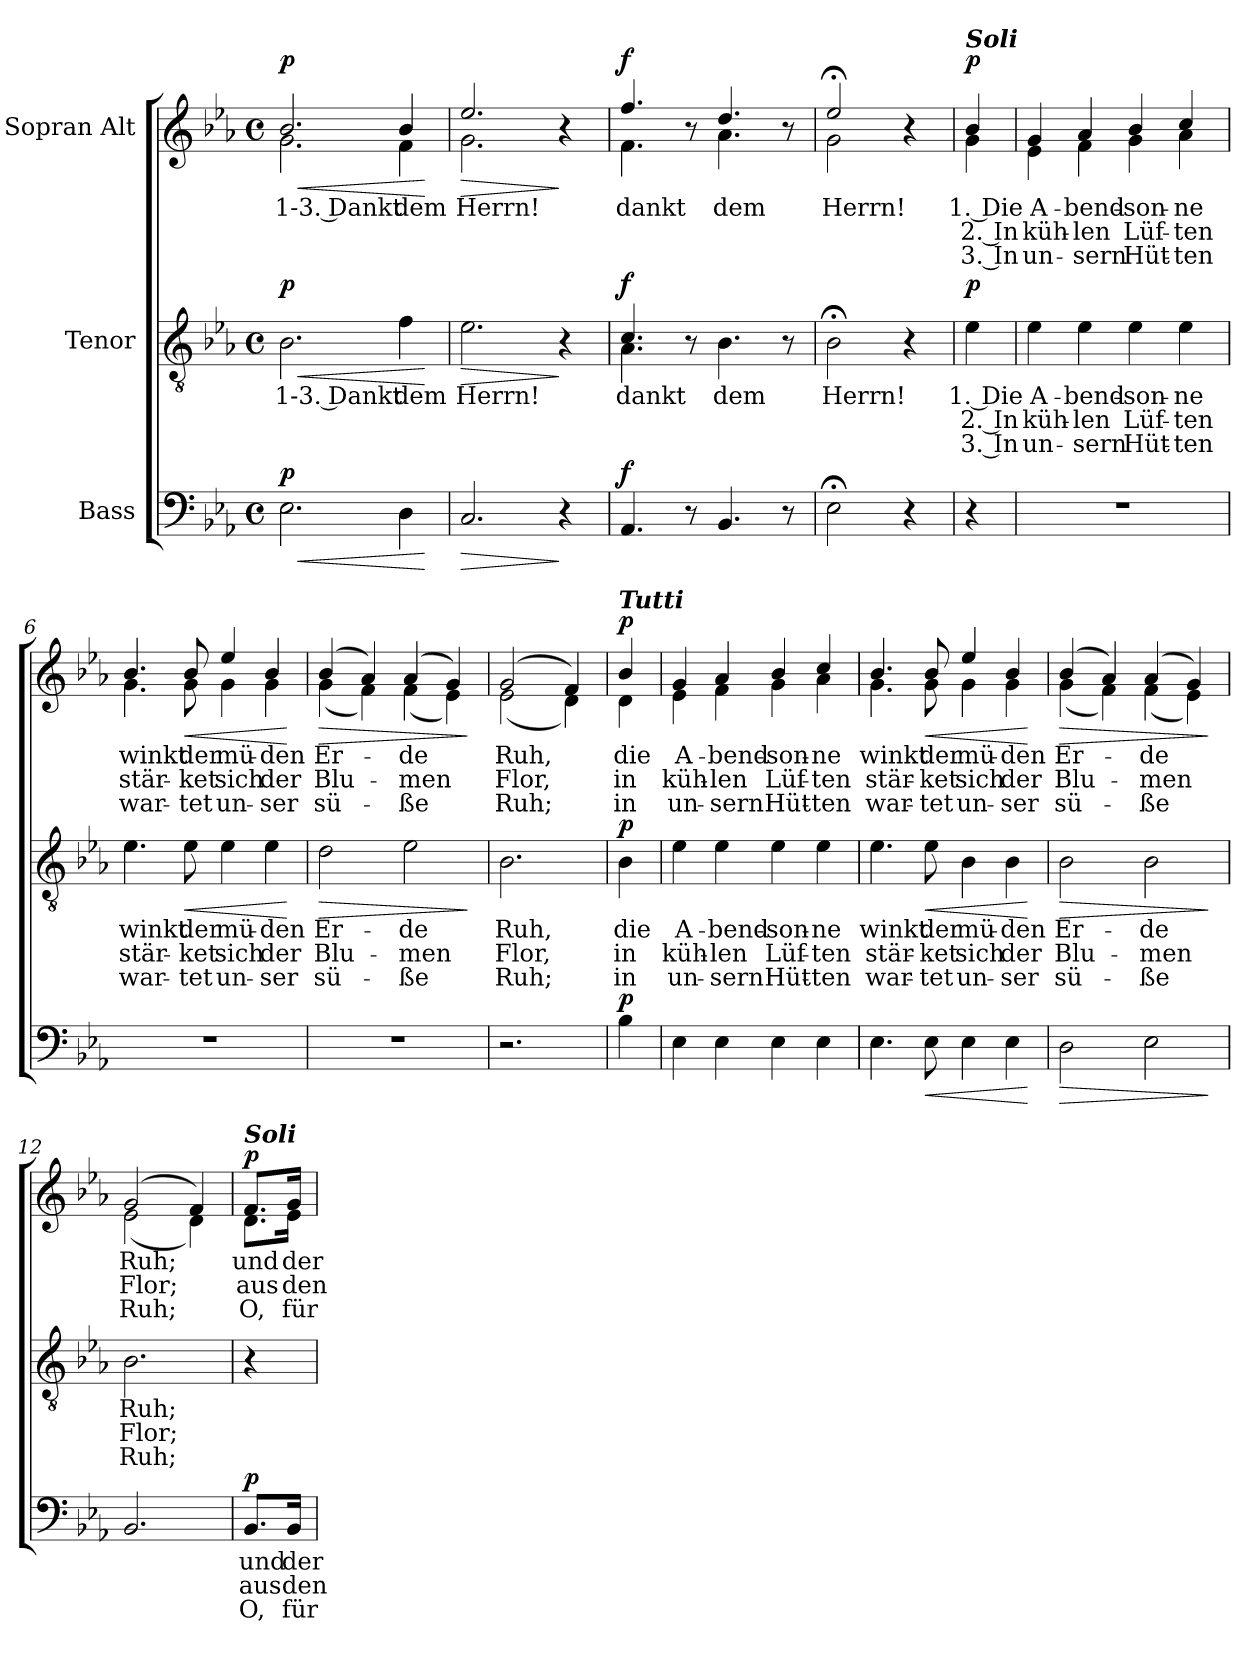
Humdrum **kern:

**kern	**text	**text	**text	**dynam	**kern	**text	**text	**text	**dynam	**kern	**text	**text	**text	**dynam
*part3	*part3	*part3	*part3	*part3	*part2	*part2	*part2	*part2	*part2	*part1	*part1	*part1	*part1	*part1
*staff3	*staff3	*staff3	*staff3	*staff3	*staff2	*staff2	*staff2	*staff2	*staff2	*staff1	*staff1	*staff1	*staff1	*staff1
*I"Bass	*	*	*	*	*I"Tenor	*	*	*	*	*I"Sopran Alt	*	*	*	*
*clefF4	*	*	*	*	*clefGv2	*	*	*	*	*clefG2	*	*	*	*
*k[b-e-a-]	*	*	*	*	*k[b-e-a-]	*	*	*	*	*k[b-e-a-]	*	*	*	*
*M4/4	*	*	*	*	*M4/4	*	*	*	*	*M4/4	*	*	*	*
*met(c)	*	*	*	*	*met(c)	*	*	*	*	*met(c)	*	*	*	*
=1	=1	=1	=1	=1	=1	=1	=1	=1	=1	=1	=1	=1	=1	=1
!	!	!	!	!	!	!	!	!	!	!LO:TX:a:B:t=Feierlich, langsam	!	!	!	!
!	!	!	!	!LO:HP:b	!	!LO:LY:b	!	!	!LO:HP:b	!	!LO:LY:b	!	!	!LO:HP:b
*	*	*	*	*	*	*	*	*	*	*^	*	*	*	*
!	!	!	!	!LO:DY:n=1:a	!	!	!	!	!LO:DY:n=1:a	!	!	!	!	!	!LO:DY:n=1:a
2.E-\	.	.	.	< p	2.B-\	1-3. Dankt	.	.	< p	2.b-/	2.g\	1-3. Dankt	.	.	< p
!	!	!	!	!	!	!LO:LY:b	!	!	!	!	!	!LO:LY:b	!	!	!
4D\	.	.	.	.	4f\	dem	.	.	.	4b-/	4f\	dem	.	.	.
*	*	*	*	*	*	*	*	*	*	*v	*v	*	*	*	*
.	.	.	.	[	.	.	.	.	[	.	.	.	.	[
=2	=2	=2	=2	=2	=2	=2	=2	=2	=2	=2	=2	=2	=2	=2
!	!	!	!	!LO:HP:b	!	!LO:LY:b	!	!	!LO:HP:b	!	!LO:LY:b	!	!	!LO:HP:b
*	*	*	*	*	*	*	*	*	*	*^	*	*	*	*
2.C/	.	.	.	>	2.e-\	Herrn!	.	.	>	2.ee-/	2.g\	Herrn!	.	.	>
4r	.	.	.	]	4r	.	.	.	]	4r	4ryy	.	.	.	]
=3	=3	=3	=3	=3	=3	=3	=3	=3	=3	=3	=3	=3	=3	=3	=3
!	!	!	!	!LO:DY:a	!	!LO:LY:b	!	!	!LO:DY:a	!	!	!LO:LY:b	!	!	!LO:DY:a
*	*	*	*	*	*^	*	*	*	*	*	*	*	*	*	*
4.AA-/	.	.	.	f	4.c/	4.A-\	dankt	.	.	f	4.ff/	4.f\	dankt	.	.	f
8r	.	.	.	.	8r	8ryy	.	.	.	.	8r	8ryy	.	.	.	.
!	!	!	!	!	!	!	!LO:LY:b	!	!	!	!	!	!LO:LY:b	!	!	!
4.BB-/	.	.	.	.	4.B-\	4.ryy	dem	.	.	.	4.dd/	4.a-\	dem	.	.	.
8r	.	.	.	.	8r	8ryy	.	.	.	.	8r	8ryy	.	.	.	.
=4	=4	=4	=4	=4	=4	=4	=4	=4	=4	=4	=4	=4	=4	=4	=4	=4
!	!	!	!	!	!	!	!LO:LY:b	!	!	!	!	!	!LO:LY:b	!	!	!
*	*	*	*	*	*v	*v	*	*	*	*	*	*	*	*	*	*
2E-;<\	.	.	.	.	2B-;<\	Herrn!	.	.	.	2ee-;</	2g\	Herrn!	.	.	.
4r	.	.	.	.	4r	.	.	.	.	4r	4ryy	.	.	.	.
!!LO:LB:g=z	!!
=4X1	=4X1	=4X1	=4X1	=4X1	=4X1	=4X1	=4X1	=4X1	=4X1	=4X1	=4X1	=4X1	=4X1	=4X1	=4X1
!	!	!	!	!	!	!	!	!	!	!LO:TX:a:Bi:t=Soli	!	!	!	!	!
!	!	!	!	!	!	!LO:LY:b	!LO:LY:b	!LO:LY:b	!LO:DY:a	!	!	!LO:LY:b	!LO:LY:b	!LO:LY:b	!LO:DY:a
4r	.	.	.	.	4e-\	1. Die	2. In	3. In	p	4b-/	4g\	1. Die	2. In	3. In	p
=5	=5	=5	=5	=5	=5	=5	=5	=5	=5	=5	=5	=5	=5	=5	=5
!	!	!	!	!	!	!LO:LY:b	!LO:LY:b	!LO:LY:b	!	!	!	!LO:LY:b	!LO:LY:b	!LO:LY:b	!
1r	.	.	.	.	4e-\	A-	küh-	un-	.	4g/	4e-\	A-	küh-	un-	.
!	!	!	!	!	!	!LO:LY:b	!LO:LY:b	!LO:LY:b	!	!	!	!LO:LY:b	!LO:LY:b	!LO:LY:b	!
.	.	.	.	.	4e-\	-bend-	-len	-sern	.	4a-/	4f\	-bend-	-len	-sern	.
!	!	!	!	!	!	!LO:LY:b	!LO:LY:b	!LO:LY:b	!	!	!	!LO:LY:b	!LO:LY:b	!LO:LY:b	!
.	.	.	.	.	4e-\	-son-	Lüf-	Hüt-	.	4b-/	4g\	-son-	Lüf-	Hüt-	.
!	!	!	!	!	!	!LO:LY:b	!LO:LY:b	!LO:LY:b	!	!	!	!LO:LY:b	!LO:LY:b	!LO:LY:b	!
.	.	.	.	.	4e-\	-ne	-ten	-ten	.	4cc/	4a-\	-ne	-ten	-ten	.
=6	=6	=6	=6	=6	=6	=6	=6	=6	=6	=6	=6	=6	=6	=6	=6
!	!	!	!	!	!	!LO:LY:b	!LO:LY:b	!LO:LY:b	!	!	!	!LO:LY:b	!LO:LY:b	!LO:LY:b	!
1r	.	.	.	.	4.e-\	winkt	stär-	war-	.	4.b-/	4.g\	winkt	stär-	war-	.
!	!	!	!	!	!	!LO:LY:b	!LO:LY:b	!LO:LY:b	!LO:HP:b	!	!	!LO:LY:b	!LO:LY:b	!LO:LY:b	!LO:HP:b
.	.	.	.	.	8e-\	der	-ket	-tet	<	8b-/	8g\	der	-ket	-tet	<
!	!	!	!	!	!	!LO:LY:b	!LO:LY:b	!LO:LY:b	!	!	!	!LO:LY:b	!LO:LY:b	!LO:LY:b	!
.	.	.	.	.	4e-\	mü-	sich	un-	.	4ee-/	4g\	mü-	sich	un-	.
!	!	!	!	!	!	!LO:LY:b	!LO:LY:b	!LO:LY:b	!	!	!	!LO:LY:b	!LO:LY:b	!LO:LY:b	!
.	.	.	.	.	4e-\	-den	der	-ser	.	4b-/	4g\	-den	der	-ser	.
*	*	*	*	*	*	*	*	*	*	*v	*v	*	*	*	*
.	.	.	.	.	.	.	.	.	[	.	.	.	.	[
=7	=7	=7	=7	=7	=7	=7	=7	=7	=7	=7	=7	=7	=7	=7
!	!	!	!	!	!	!LO:LY:b	!LO:LY:b	!LO:LY:b	!LO:HP:b	!	!LO:LY:b	!LO:LY:b	!LO:LY:b	!LO:HP:b
*	*	*	*	*	*	*	*	*	*	*^	*	*	*	*
1r	.	.	.	.	2d\	Er-	Blu-	sü-	>	(4b-/	(4g\	Er-	Blu-	sü-	>
.	.	.	.	.	.	.	.	.	.	4a-/)	4f\)	.	.	.	.
!	!	!	!	!	!	!LO:LY:b	!LO:LY:b	!LO:LY:b	!	!	!	!LO:LY:b	!LO:LY:b	!LO:LY:b	!
.	.	.	.	.	2e-\	-de	-men	-ße	.	(4a-/	(4f\	-de	-men	-ße	.
.	.	.	.	.	.	.	.	.	.	4g/)	4e-\)	.	.	.	.
*	*	*	*	*	*	*	*	*	*	*v	*v	*	*	*	*
.	.	.	.	.	.	.	.	.	]	.	.	.	.	]
=8	=8	=8	=8	=8	=8	=8	=8	=8	=8	=8	=8	=8	=8	=8
!	!	!	!	!	!	!LO:LY:b	!LO:LY:b	!LO:LY:b	!	!	!LO:LY:b	!LO:LY:b	!LO:LY:b	!
*	*	*	*	*	*	*	*	*	*	*^	*	*	*	*
2.r	.	.	.	.	2.B-\	Ruh,	Flor,	Ruh;	.	(2g/	(2e-\	Ruh,	Flor,	Ruh;	.
.	.	.	.	.	.	.	.	.	.	4f/)	4d\)	.	.	.	.
!!LO:LB:g=z	!!
=8X2	=8X2	=8X2	=8X2	=8X2	=8X2	=8X2	=8X2	=8X2	=8X2	=8X2	=8X2	=8X2	=8X2	=8X2	=8X2
!	!	!	!	!	!	!	!	!	!	!LO:TX:a:Bi:t=Tutti	!	!	!	!	!
!	!	!	!	!LO:DY:a	!	!LO:LY:b	!LO:LY:b	!LO:LY:b	!LO:DY:a	!	!	!LO:LY:b	!LO:LY:b	!LO:LY:b	!LO:DY:a
4B-\	.	.	.	p	4B-\	die	in	in	p	4b-/	4d\	die	in	in	p
=9	=9	=9	=9	=9	=9	=9	=9	=9	=9	=9	=9	=9	=9	=9	=9
!	!	!	!	!	!	!LO:LY:b	!LO:LY:b	!LO:LY:b	!	!	!	!LO:LY:b	!LO:LY:b	!LO:LY:b	!
4E-\	.	.	.	.	4e-\	A-	küh-	un-	.	4g/	4e-\	A-	küh-	un-	.
!	!	!	!	!	!	!LO:LY:b	!LO:LY:b	!LO:LY:b	!	!	!	!LO:LY:b	!LO:LY:b	!LO:LY:b	!
4E-\	.	.	.	.	4e-\	-bend-	-len	-sern	.	4a-/	4f\	-bend-	-len	-sern	.
!	!	!	!	!	!	!LO:LY:b	!LO:LY:b	!LO:LY:b	!	!	!	!LO:LY:b	!LO:LY:b	!LO:LY:b	!
4E-\	.	.	.	.	4e-\	-son-	Lüf-	Hüt-	.	4b-/	4g\	-son-	Lüf-	Hüt-	.
!	!	!	!	!	!	!LO:LY:b	!LO:LY:b	!LO:LY:b	!	!	!	!LO:LY:b	!LO:LY:b	!LO:LY:b	!
4E-\	.	.	.	.	4e-\	-ne	-ten	-ten	.	4cc/	4a-\	-ne	-ten	-ten	.
=10	=10	=10	=10	=10	=10	=10	=10	=10	=10	=10	=10	=10	=10	=10	=10
!	!	!	!	!	!	!LO:LY:b	!LO:LY:b	!LO:LY:b	!	!	!	!LO:LY:b	!LO:LY:b	!LO:LY:b	!
4.E-\	.	.	.	.	4.e-\	winkt	stär-	war-	.	4.b-/	4.g\	winkt	stär-	war-	.
!	!	!	!	!LO:HP:b	!	!LO:LY:b	!LO:LY:b	!LO:LY:b	!LO:HP:b	!	!	!LO:LY:b	!LO:LY:b	!LO:LY:b	!LO:HP:b
8E-\	.	.	.	<	8e-\	der	-ket	-tet	<	8b-/	8g\	der	-ket	-tet	<
!	!	!	!	!	!	!LO:LY:b	!LO:LY:b	!LO:LY:b	!	!	!	!LO:LY:b	!LO:LY:b	!LO:LY:b	!
4E-\	.	.	.	.	4B-\	mü-	sich	un-	.	4ee-/	4g\	mü-	sich	un-	.
!	!	!	!	!	!	!LO:LY:b	!LO:LY:b	!LO:LY:b	!	!	!	!LO:LY:b	!LO:LY:b	!LO:LY:b	!
4E-\	.	.	.	.	4B-\	-den	der	-ser	.	4b-/	4g\	-den	der	-ser	.
*	*	*	*	*	*	*	*	*	*	*v	*v	*	*	*	*
.	.	.	.	[	.	.	.	.	[	.	.	.	.	[
=11	=11	=11	=11	=11	=11	=11	=11	=11	=11	=11	=11	=11	=11	=11
!	!	!	!	!LO:HP:b	!	!LO:LY:b	!LO:LY:b	!LO:LY:b	!LO:HP:b	!	!LO:LY:b	!LO:LY:b	!LO:LY:b	!LO:HP:b
*	*	*	*	*	*	*	*	*	*	*^	*	*	*	*
2D\	.	.	.	>	2B-\	Er-	Blu-	sü-	>	(4b-/	(4g\	Er-	Blu-	sü-	>
.	.	.	.	.	.	.	.	.	.	4a-/)	4f\)	.	.	.	.
!	!	!	!	!	!	!LO:LY:b	!LO:LY:b	!LO:LY:b	!	!	!	!LO:LY:b	!LO:LY:b	!LO:LY:b	!
2E-\	.	.	.	.	2B-\	-de	-men	-ße	.	(4a-/	(4f\	-de	-men	-ße	.
.	.	.	.	.	.	.	.	.	.	4g/)	4e-\)	.	.	.	.
*	*	*	*	*	*	*	*	*	*	*v	*v	*	*	*	*
.	.	.	.	]	.	.	.	.	]	.	.	.	.	]
=12	=12	=12	=12	=12	=12	=12	=12	=12	=12	=12	=12	=12	=12	=12
!	!	!	!	!	!	!LO:LY:b	!LO:LY:b	!LO:LY:b	!	!	!LO:LY:b	!LO:LY:b	!LO:LY:b	!
*	*	*	*	*	*	*	*	*	*	*^	*	*	*	*
2.BB-/	.	.	.	.	2.B-\	Ruh;	Flor;	Ruh;	.	(2g/	(2e-\	Ruh;	Flor;	Ruh;	.
.	.	.	.	.	.	.	.	.	.	4f/)	4d\)	.	.	.	.
!!LO:PB:g=z	!!
=12X3	=12X3	=12X3	=12X3	=12X3	=12X3	=12X3	=12X3	=12X3	=12X3	=12X3	=12X3	=12X3	=12X3	=12X3	=12X3
!	!	!	!	!	!	!	!	!	!	!LO:TX:a:Bi:t=Soli	!	!	!	!	!
!	!LO:LY:b	!LO:LY:b	!LO:LY:b	!LO:DY:a	!	!	!	!	!	!	!	!LO:LY:b	!LO:LY:b	!LO:LY:b	!LO:DY:a
8.BB-/L	und	aus	O,	p	4r	.	.	.	.	8.f/L	8.d\L	und	aus	O,	p
!	!LO:LY:b	!LO:LY:b	!LO:LY:b	!	!	!	!	!	!	!	!	!LO:LY:b	!LO:LY:b	!LO:LY:b	!
16BB-/Jk	der	den	für	.	.	.	.	.	.	16g/Jk	16e-\Jk	der	den	für	.
*	*	*	*	*	*	*	*	*	*	*v	*v	*	*	*	*
=	=	=	=	=	=	=	=	=	=	=	=	=	=	=
*-	*-	*-	*-	*-	*-	*-	*-	*-	*-	*-	*-	*-	*-	*-
